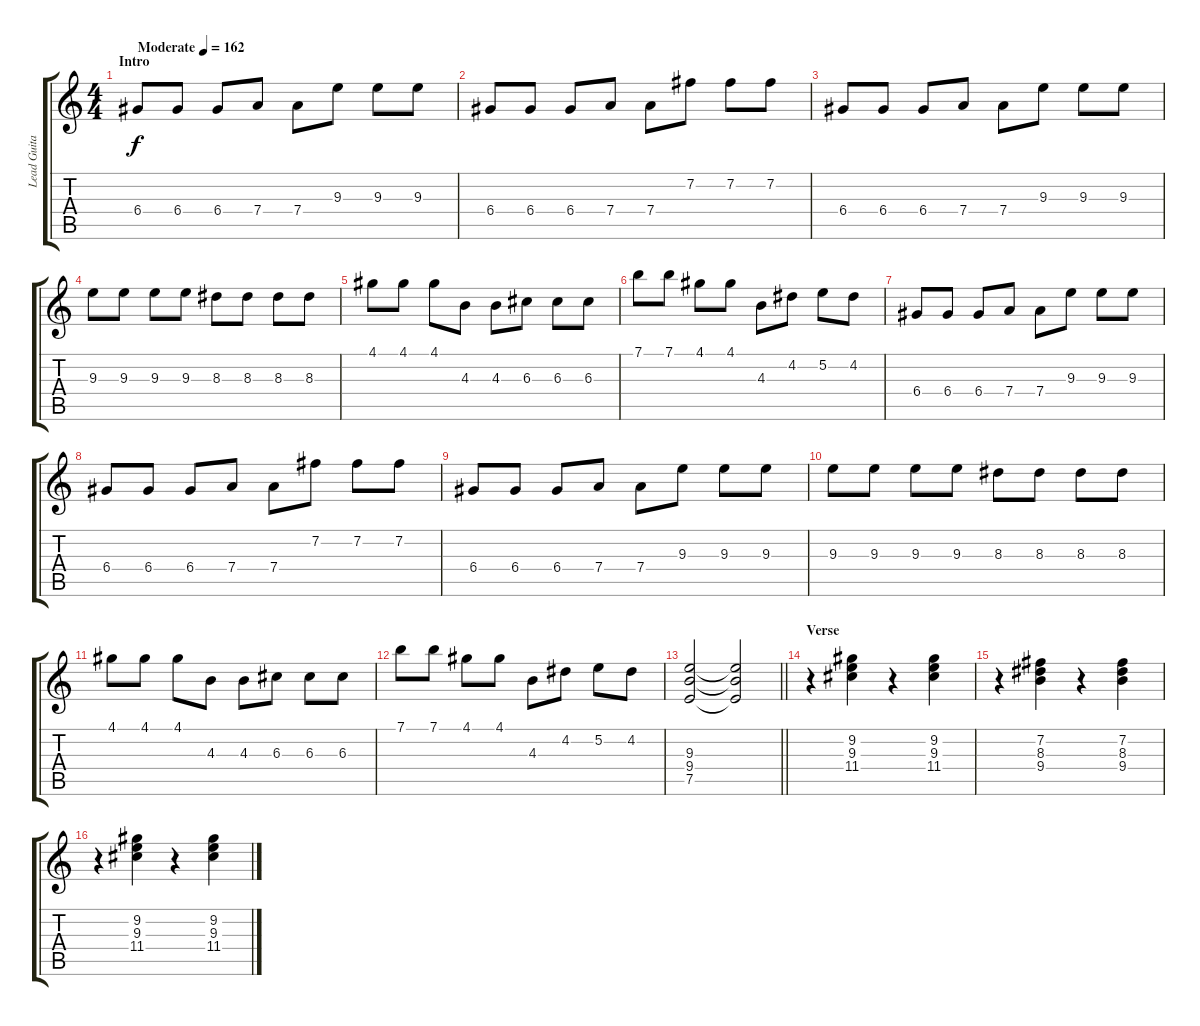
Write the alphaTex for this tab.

\track ("Lead Guitar" "Lead Guita") {instrument distortionguitar}
\staff {score tabs}
\tuning (E4 B3 G3 D3 A2 E2) {hide}
\ts (4 4)
\section ("" "Intro")
\tempo (162 "Moderate")
\clef g2
\ks c
6.4.8{dy f instrument distortionguitar} 6.4.8 6.4.8 7.4.8 7.4.8 9.3.8 9.3.8 9.3.8 |
6.4.8 6.4.8 6.4.8 7.4.8 7.4.8 7.2.8 7.2.8 7.2.8 |
6.4.8 6.4.8 6.4.8 7.4.8 7.4.8 9.3.8 9.3.8 9.3.8 |
9.3.8 9.3.8 9.3.8 9.3.8 8.3.8 8.3.8 8.3.8 8.3.8 |
4.1.8 4.1.8 4.1.8 4.3.8 4.3.8 6.3.8 6.3.8 6.3.8 |
7.1.8 7.1.8 4.1.8 4.1.8 4.3.8 4.2.8 5.2.8 4.2.8 |
6.4.8 6.4.8 6.4.8 7.4.8 7.4.8 9.3.8 9.3.8 9.3.8 |
6.4.8 6.4.8 6.4.8 7.4.8 7.4.8 7.2.8 7.2.8 7.2.8 |
6.4.8 6.4.8 6.4.8 7.4.8 7.4.8 9.3.8 9.3.8 9.3.8 |
9.3.8 9.3.8 9.3.8 9.3.8 8.3.8 8.3.8 8.3.8 8.3.8 |
4.1.8 4.1.8 4.1.8 4.3.8 4.3.8 6.3.8 6.3.8 6.3.8 |
7.1.8 7.1.8 4.1.8 4.1.8 4.3.8 4.2.8 5.2.8 4.2.8 |
\barLineRight lightlight
(9.3 9.4 7.5).2 (9.3{t} 9.4{t} 7.5{t}).2 |
\section ("" "Verse")
r.4 (9.2 9.3 11.4).4 r.4 (9.2 9.3 11.4).4 |
r.4 (7.2 8.3 9.4).4 r.4 (7.2 8.3 9.4).4 |
r.4 (9.2 9.3 11.4).4 r.4 (9.2 9.3 11.4).4
